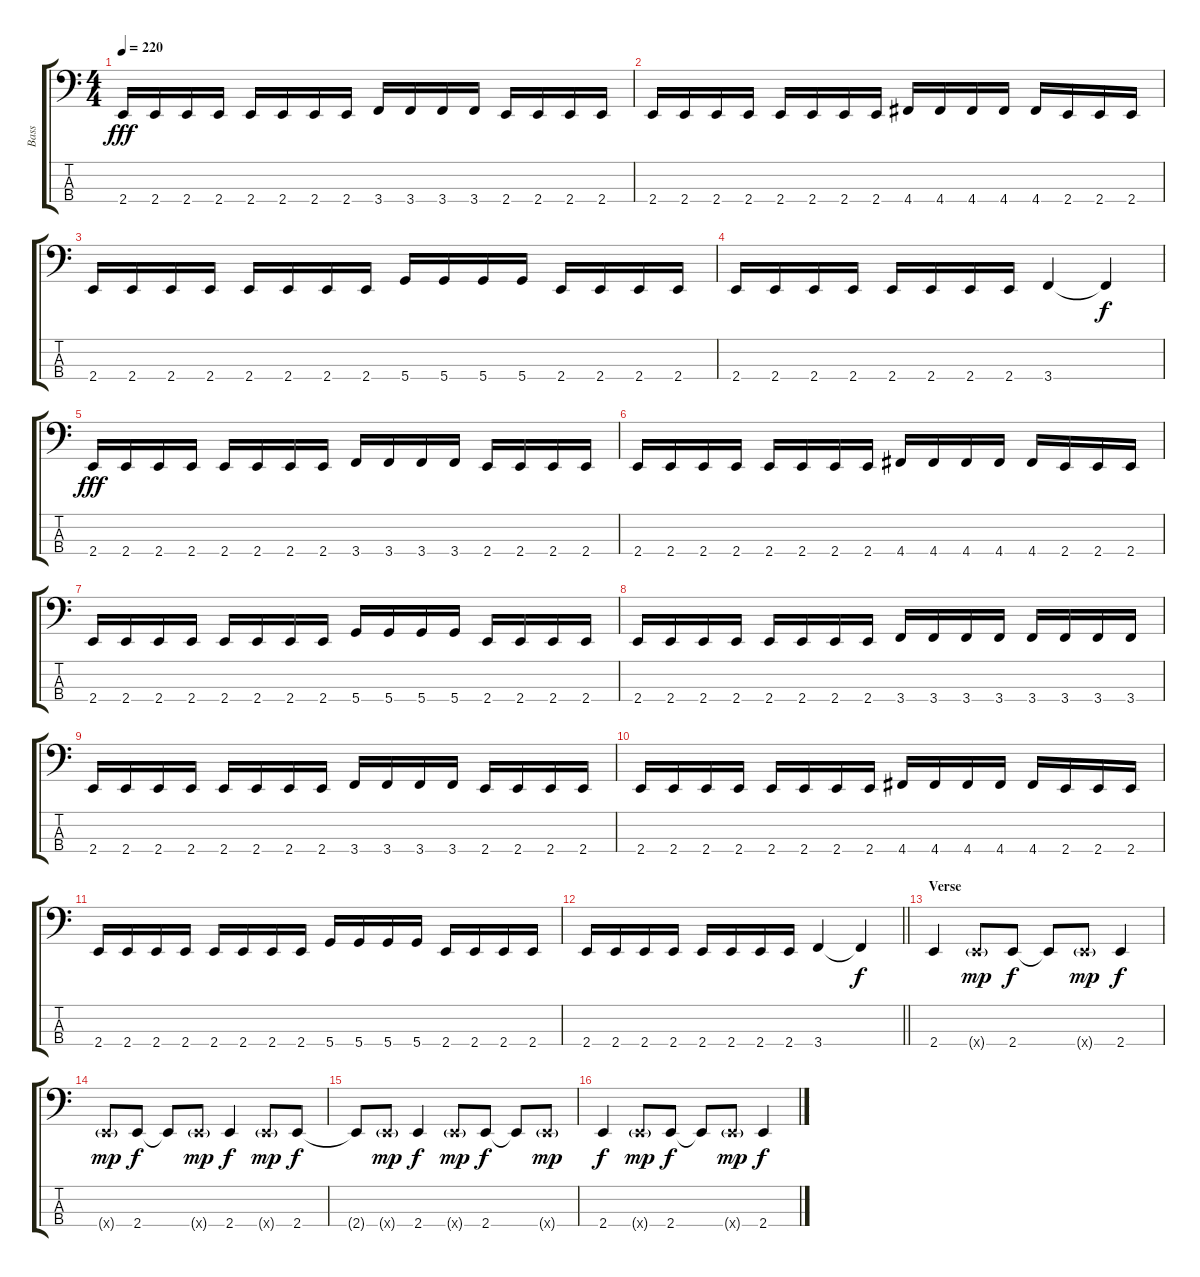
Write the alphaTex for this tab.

\track ("Bass" "Bass") {instrument electricbassfinger}
\staff {score tabs}
\tuning (F2 C2 G1 D1) {hide}
\ts (4 4)
\tempo 220
\clef f4
\ks c
2.4.16{dy fff} 2.4.16 2.4.16 2.4.16 2.4.16 2.4.16 2.4.16 2.4.16 3.4.16 3.4.16 3.4.16 3.4.16 2.4.16 2.4.16 2.4.16 2.4.16 |
2.4.16 2.4.16 2.4.16 2.4.16 2.4.16 2.4.16 2.4.16 2.4.16 4.4.16 4.4.16 4.4.16 4.4.16 4.4.16 2.4.16 2.4.16 2.4.16 |
2.4.16 2.4.16 2.4.16 2.4.16 2.4.16 2.4.16 2.4.16 2.4.16 5.4.16 5.4.16 5.4.16 5.4.16 2.4.16 2.4.16 2.4.16 2.4.16 |
2.4.16 2.4.16 2.4.16 2.4.16 2.4.16 2.4.16 2.4.16 2.4.16 3.4.4 3.4{t}.4{dy f} |
2.4.16{dy fff} 2.4.16 2.4.16 2.4.16 2.4.16 2.4.16 2.4.16 2.4.16 3.4.16 3.4.16 3.4.16 3.4.16 2.4.16 2.4.16 2.4.16 2.4.16 |
2.4.16 2.4.16 2.4.16 2.4.16 2.4.16 2.4.16 2.4.16 2.4.16 4.4.16 4.4.16 4.4.16 4.4.16 4.4.16 2.4.16 2.4.16 2.4.16 |
2.4.16 2.4.16 2.4.16 2.4.16 2.4.16 2.4.16 2.4.16 2.4.16 5.4.16 5.4.16 5.4.16 5.4.16 2.4.16 2.4.16 2.4.16 2.4.16 |
2.4.16 2.4.16 2.4.16 2.4.16 2.4.16 2.4.16 2.4.16 2.4.16 3.4.16 3.4.16 3.4.16 3.4.16 3.4.16 3.4.16 3.4.16 3.4.16 |
2.4.16 2.4.16 2.4.16 2.4.16 2.4.16 2.4.16 2.4.16 2.4.16 3.4.16 3.4.16 3.4.16 3.4.16 2.4.16 2.4.16 2.4.16 2.4.16 |
2.4.16 2.4.16 2.4.16 2.4.16 2.4.16 2.4.16 2.4.16 2.4.16 4.4.16 4.4.16 4.4.16 4.4.16 4.4.16 2.4.16 2.4.16 2.4.16 |
2.4.16 2.4.16 2.4.16 2.4.16 2.4.16 2.4.16 2.4.16 2.4.16 5.4.16 5.4.16 5.4.16 5.4.16 2.4.16 2.4.16 2.4.16 2.4.16 |
\barLineRight lightlight
2.4.16 2.4.16 2.4.16 2.4.16 2.4.16 2.4.16 2.4.16 2.4.16 3.4.4 3.4{t}.4{dy f} |
\section ("" "Verse")
2.4.4 2.4{g x}.8{dy mp} 2.4.8{dy f} 2.4{t}.8 2.4{g x}.8{dy mp} 2.4.4{dy f} |
2.4{g x}.8{dy mp} 2.4.8{dy f} 2.4{t}.8 2.4{g x}.8{dy mp} 2.4.4{dy f} 2.4{g x}.8{dy mp} 2.4.8{dy f} |
2.4{t}.8 2.4{g x}.8{dy mp} 2.4.4{dy f} 2.4{g x}.8{dy mp} 2.4.8{dy f} 2.4{t}.8 2.4{g x}.8{dy mp} |
2.4.4{dy f} 2.4{g x}.8{dy mp} 2.4.8{dy f} 2.4{t}.8 2.4{g x}.8{dy mp} 2.4.4{dy f}
